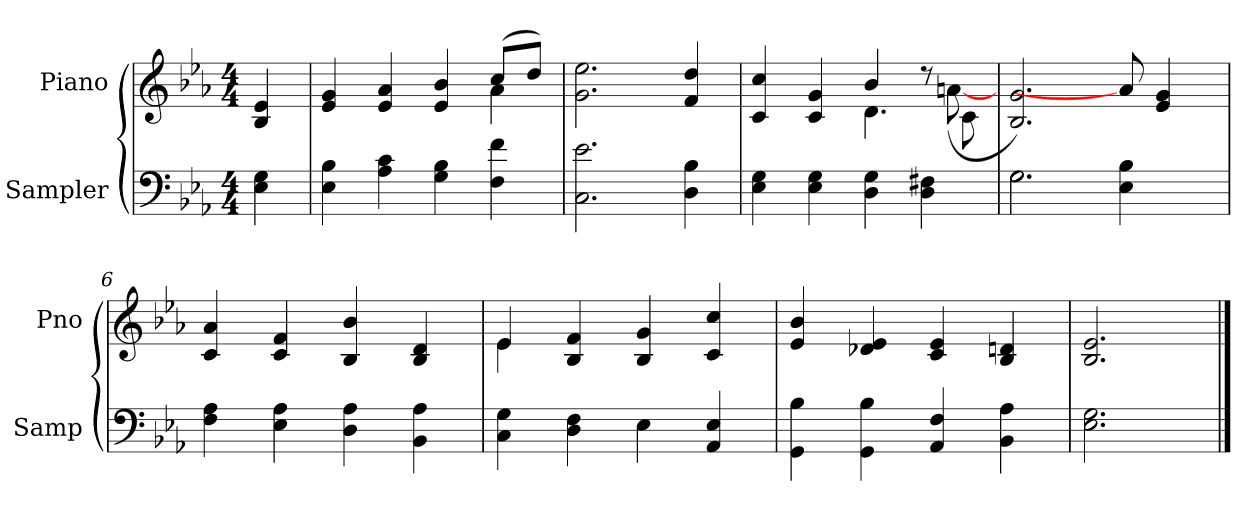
**kern	**kern
*part2	*part1
*staff2	*staff1
*I"Sampler	*I"Piano
*I'Samp	*I'Pno
*clefF4	*clefG2
*k[b-e-a-]	*k[b-e-a-]
*E-:	*E-:
*M4/4	*M4/4
=1	=1
4E- 4G	4B- 4e-
=2	=2
*	*^
4E- 4B-	4e- 4g	2.ryy
4A- 4c	4e- 4a-	.
4G 4B-	4e- 4b-	.
4F 4f	(8cc/L	4a-
.	8dd/J)	.
*	*v	*v
=3	=3
2.C 2.e-	2.g 2.ee-
4D 4B-	4f 4dd
=4	=4
*	*^
4E- 4G	4c 4cc	2ryy
4E- 4G	4c 4g	.
4D 4G	4b-/	4.d
4D 4F#X	8r	.
.	8c\	([8an
*	*v	*v
=5	=5
*^	*
2.G\	2.G	2.B- 2.g)
4E- 4B-	8ryy	8a]
.	4ryy	4e- 4g
8ryy	.	.
*v	*v	*
=6	=6
4F 4A-	4c 4a-
4E- 4A-	4c 4f
4D 4A-	4B- 4b-
4BB- 4A-	4B- 4d
=7	=7
*	*^
4C 4G	4e-/	4e-
4D 4F	4B- 4f	2.ryy
4E-	4B- 4g	.
4AA- 4E-	4c 4cc	.
*	*v	*v
=8	=8
4GG 4B-	4e- 4b-
4GG 4B-	4d-X 4e-
4AA- 4F	4c 4e-
4BB- 4A-	4B- 4dn
=9	=9
2.E- 2.G	2.B- 2.e-
==	==
*-	*-
